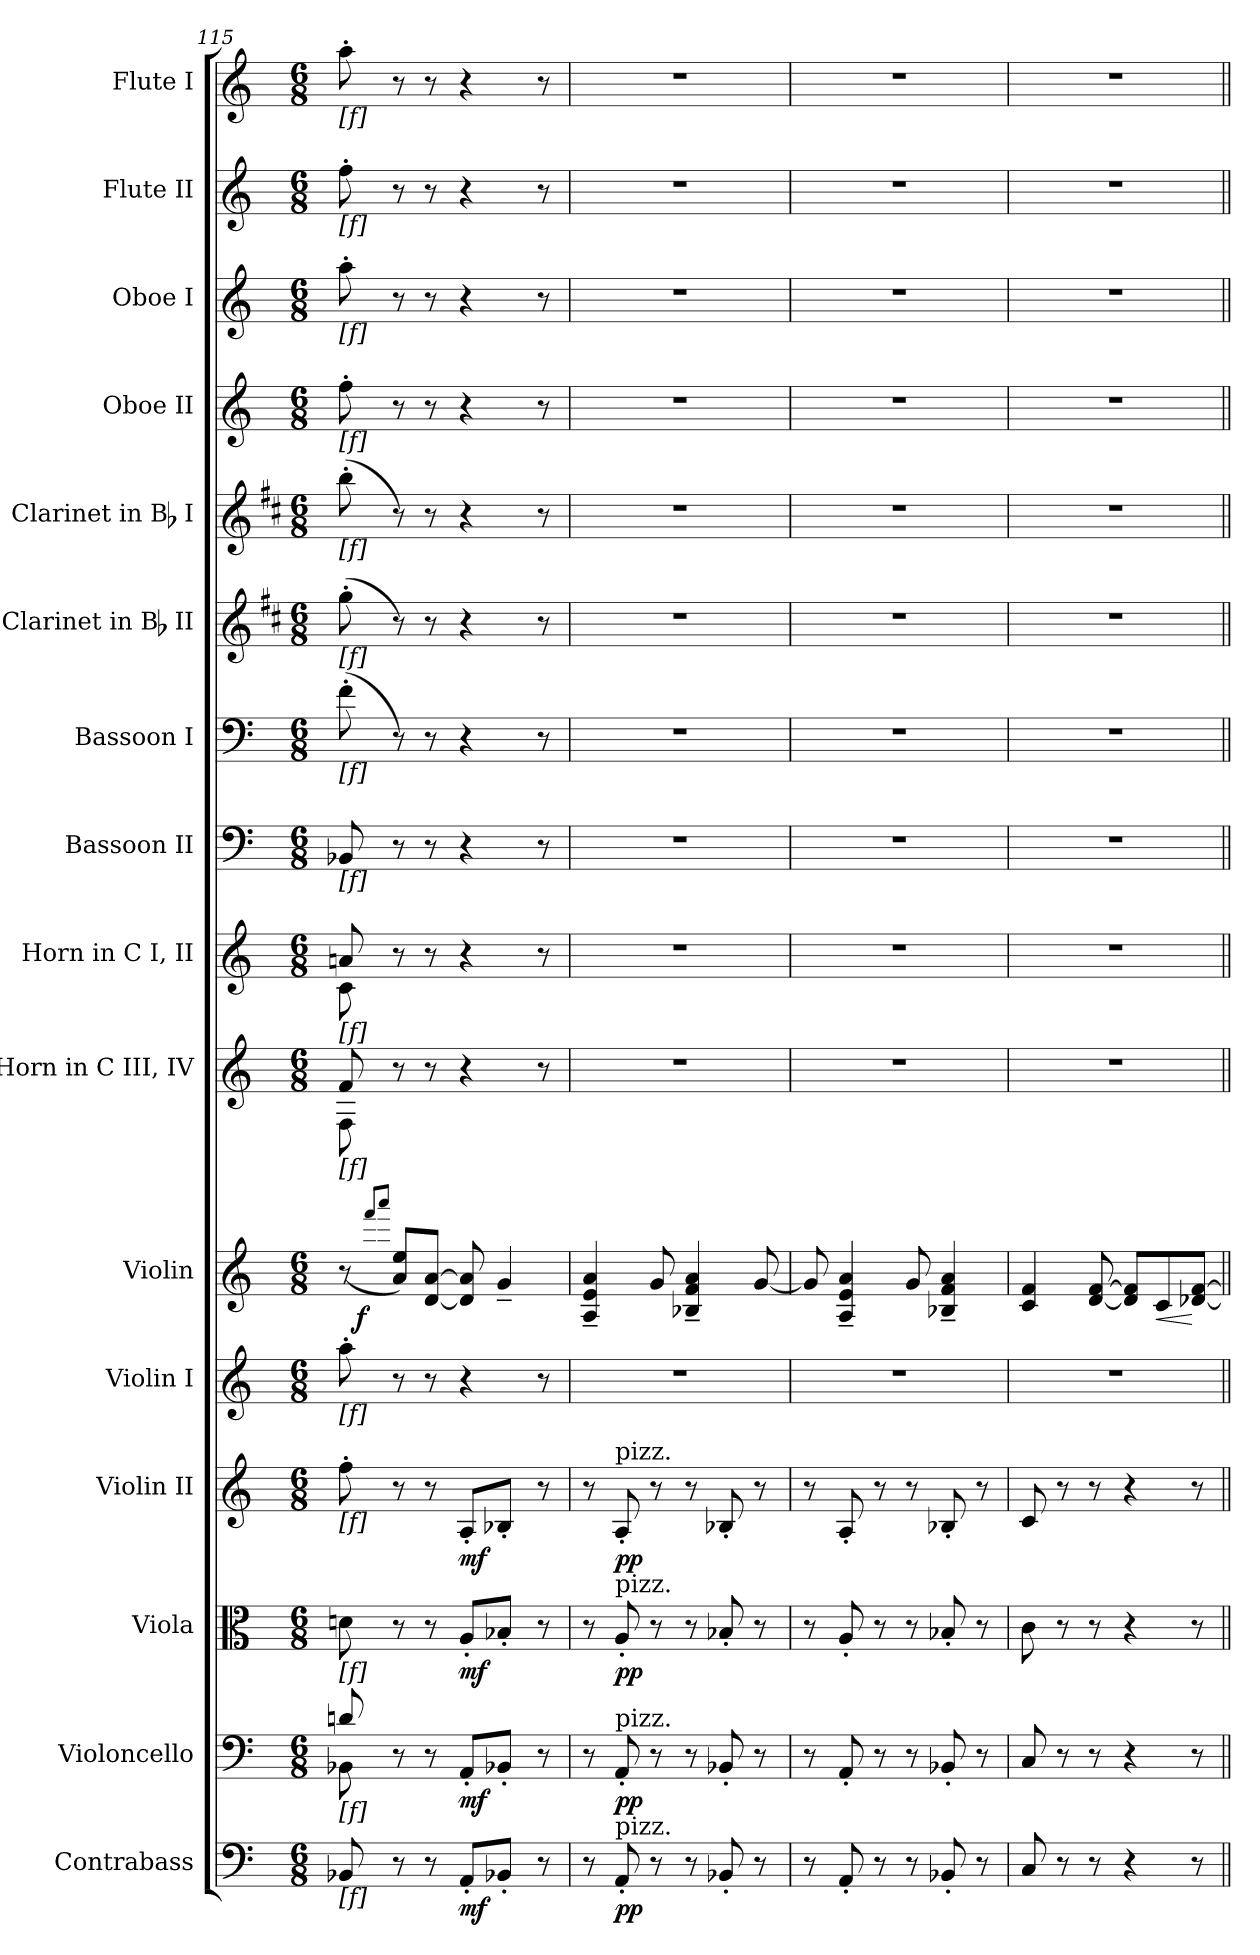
**kern	**dynam	**kern	**dynam	**kern	**dynam	**kern	**dynam	**kern	**kern	**dynam	**kern	**kern	**kern	**kern	**kern	**kern	**kern	**kern	**kern	**kern
*part16	*part16	*part15	*part15	*part14	*part14	*part13	*part13	*part12	*part11	*part11	*part10	*part9	*part8	*part7	*part6	*part5	*part4	*part3	*part2	*part1
*staff16	*staff16	*staff15	*staff15	*staff14	*staff14	*staff13	*staff13	*staff12	*staff11	*staff11	*staff10	*staff9	*staff8	*staff7	*staff6	*staff5	*staff4	*staff3	*staff2	*staff1
*I"Contrabass	*	*I"Violoncello	*	*I"Viola	*	*I"Violin II	*	*I"Violin I	*I"Violin	*	*I"Horn in C III, IV	*I"Horn in C I, II	*I"Bassoon II	*I"Bassoon I	*I"Clarinet in Bb II	*I"Clarinet in Bb I	*I"Oboe II	*I"Oboe I	*I"Flute II	*I"Flute I
*I'Cb.	*	*I'Vc.	*	*I'Vla.	*	*I'Vln. II	*	*I'Vln. I	*I'Vln.	*	*	*	*I'Bsn.	*I'Bsn.	*I'Cl.	*I'Cl.	*I'Ob.	*I'Ob.	*I'Fl.	*I'Fl.
!!LO:PB:g=z
*clefF4	*	*clefF4	*	*clefC3	*	*clefG2	*	*clefG2	*clefG2	*	*clefG2	*clefG2	*clefF4	*clefF4	*clefG2	*clefG2	*clefG2	*clefG2	*clefG2	*clefG2
*ITrd7c12	*	*	*	*	*	*	*	*	*	*	*ITrd7c12	*ITrd7c12	*	*	*ITrd1c2	*ITrd1c2	*	*	*	*
*k[]	*	*k[]	*	*k[]	*	*k[]	*	*k[]	*k[]	*	*k[]	*k[]	*k[]	*k[]	*k[]	*k[]	*k[]	*k[]	*k[]	*k[]
*C:	*	*C:	*	*C:	*	*C:	*	*C:	*C:	*	*C:	*C:	*C:	*C:	*C:	*C:	*C:	*C:	*C:	*C:
*M6/8	*	*M6/8	*	*M6/8	*	*M6/8	*	*M6/8	*M6/8	*	*M6/8	*M6/8	*M6/8	*M6/8	*M6/8	*M6/8	*M6/8	*M6/8	*M6/8	*M6/8
*MM108	*	*MM108	*	*MM108	*	*MM108	*	*MM108	*MM108	*	*MM108	*MM108	*MM108	*MM108	*MM108	*MM108	*MM108	*MM108	*MM108	*MM108
=115	=115	=115	=115	=115	=115	=115	=115	=115	=115	=115	=115	=115	=115	=115	=115	=115	=115	=115	=115	=115
*	*	*^	*	*	*	*	*	*	*^	*	*^	*^	*	*	*	*	*	*	*	*
!	!	!	!	!	!	!	!	!	!	!	!	!	!	!	!	!	!	!	!	!	!	!	!	!LO:TX:b:t=[f]
!	!	!	!	!	!	!	!	!	!	!	!	!	!	!	!	!	!	!	!	!	!	!	!LO:TX:b:t=[f]	!
!	!	!	!	!	!	!	!	!	!	!	!	!	!	!	!	!	!	!	!	!	!	!LO:TX:b:t=[f]	!	!
!	!	!	!	!	!	!	!	!	!	!	!	!	!	!	!	!	!	!	!	!	!LO:TX:b:t=[f]	!	!	!
!	!	!	!	!	!	!	!	!	!	!	!	!	!	!	!	!	!	!	!	!LO:TX:b:t=[f]	!	!	!	!
!	!	!	!	!	!	!	!	!	!	!	!	!	!	!	!	!	!	!	!LO:TX:b:t=[f]	!	!	!	!	!
!	!	!	!	!	!	!	!	!	!	!	!	!	!	!	!	!	!	!LO:TX:b:t=[f]	!	!	!	!	!	!
!	!	!	!	!	!	!	!	!	!	!	!	!	!	!	!	!	!LO:TX:b:t=[f]	!	!	!	!	!	!	!
!	!	!	!	!	!	!	!	!	!	!	!	!	!	!	!LO:TX:b:t=[f]	!	!	!	!	!	!	!	!	!
!	!	!	!	!	!	!	!	!	!	!	!	!	!LO:TX:b:t=[f]	!	!	!	!	!	!	!	!	!	!	!
!	!	!	!	!	!	!	!	!	!LO:TX:b:t=[f]	!	!	!	!	!	!	!	!	!	!	!	!	!	!	!
!	!	!	!	!	!	!	!LO:TX:b:t=[f]	!	!	!	!	!	!	!	!	!	!	!	!	!	!	!	!	!
!	!	!	!	!	!LO:TX:b:t=[f]	!	!	!	!	!	!	!	!	!	!	!	!	!	!	!	!	!	!	!
!	!	!LO:TX:b:t=[f]	!	!	!	!	!	!	!	!	!	!	!	!	!	!	!	!	!	!	!	!	!	!
!LO:TX:b:t=[f]	!	!	!	!	!	!	!	!	!	!	!	!	!	!	!	!	!	!	!	!	!	!	!	!
(8BBB-Xi/	.	(8dni/	8BB-Xi\	.	8dni\	.	8ff'i\	.	8aa'i\	(8r	32ryy	.	(8Fi/	(8FFi\	(8Ani/	(8Ci\	(8BB-Xi/	(8f'i\	(8ff'i\	(8aa'i\	8ff'i\	8aa'i\	8ff'i\	8aa'i\
.	.	.	.	.	.	.	.	.	.	.	2ryy	f	.	.	.	.	.	.	.	.	.	.	.	.
.	.	.	.	.	.	.	.	.	.	8qfffi/L	.	.	.	.	.	.	.	.	.	.	.	.	.	.
.	.	.	.	.	.	.	.	.	.	8qaaai/J	.	.	.	.	.	.	.	.	.	.	.	.	.	.
8r	.	8r	2ryy	.	8r	.	8r	.	8r	8ai/ 8eeiL)	.	.	8r	2ryy	8r	2ryy	8r	8r)	8r)	8r)	8r	8r	8r	8r
8r	.	8r	.	.	8r	.	8r	.	8r	[<8di/ [>8aiJ	.	.	8r	.	8r	.	8r	8r	8r	8r	8r	8r	8r	8r
8AAA'i/L	mf	8AA'i/L	.	mf	8A'i/L	mf	8A'i/L	mf	4r	8di/] 8ai]	.	.	4r	.	4r	.	4r	4r	4r	4r	4r	4r	4r	4r
8BBB-X'i/J	.	8BB-X'i/J	.	.	8B-X'i/J	.	8B-X'i/J	.	.	4g~i/	.	.	.	.	.	.	.	.	.	.	.	.	.	.
.	.	.	.	.	.	.	.	.	.	.	8..ryy	.	.	.	.	.	.	.	.	.	.	.	.	.
8r	.	8r	8ryy	.	8r	.	8r	.	8r	.	.	.	8r	8ryy	8r	8ryy	8r	8r	8r	8r	8r	8r	8r	8r
=116	=116	=116	=116	=116	=116	=116	=116	=116	=116	=116	=116	=116	=116	=116	=116	=116	=116	=116	=116	=116	=116	=116	=116	=116
!	!	!	!	!	!	!	!	!	!LO:N:vis=1	!	!	!	!LO:N:vis=1	!	!LO:N:vis=1	!	!LO:N:vis=1	!LO:N:vis=1	!LO:N:vis=1	!LO:N:vis=1	!LO:N:vis=1	!LO:N:vis=1	!LO:N:vis=1	!LO:N:vis=1
*	*	*	*	*	*	*	*	*	*	*v	*v	*	*	*	*v	*v	*	*	*	*	*	*	*	*
*	*	*v	*v	*	*	*	*	*	*	*	*	*v	*v	*	*	*	*	*	*	*	*	*
8r	.	8r	.	8r	.	8r	.	2.r	4Ai/~ 4ei~ 4ai~	.	2.r	2.r	2.r	2.r	2.r	2.r	2.r	2.r	2.r	2.r
!	!	!	!	!	!	!LO:TX:a:t=pizz.	!	!	!	!	!	!	!	!	!	!	!	!	!	!
!	!	!	!	!LO:TX:a:t=pizz.	!	!	!	!	!	!	!	!	!	!	!	!	!	!	!	!
!	!	!LO:TX:a:t=pizz.	!	!	!	!	!	!	!	!	!	!	!	!	!	!	!	!	!	!
!LO:TX:a:t=pizz.	!	!	!	!	!	!	!	!	!	!	!	!	!	!	!	!	!	!	!	!
8AAA'i/	pp	8AA'i/	pp	8A'i/	pp	8A'i/	pp	.	.	.	.	.	.	.	.	.	.	.	.	.
8r	.	8r	.	8r	.	8r	.	.	8gi/	.	.	.	.	.	.	.	.	.	.	.
8r	.	8r	.	8r	.	8r	.	.	4B-Xi/~ 4fi~ 4ai~	.	.	.	.	.	.	.	.	.	.	.
8BBB-X'i/	.	8BB-X'i/	.	8B-X'i/	.	8B-X'i/	.	.	.	.	.	.	.	.	.	.	.	.	.	.
8r	.	8r	.	8r	.	8r	.	.	[<8gi/	.	.	.	.	.	.	.	.	.	.	.
=117	=117	=117	=117	=117	=117	=117	=117	=117	=117	=117	=117	=117	=117	=117	=117	=117	=117	=117	=117	=117
!	!	!	!	!	!	!	!	!LO:N:vis=1	!	!	!LO:N:vis=1	!LO:N:vis=1	!LO:N:vis=1	!LO:N:vis=1	!LO:N:vis=1	!LO:N:vis=1	!LO:N:vis=1	!LO:N:vis=1	!LO:N:vis=1	!LO:N:vis=1
8r	.	8r	.	8r	.	8r	.	2.r	8gi/]	.	2.r	2.r	2.r	2.r	2.r	2.r	2.r	2.r	2.r	2.r
8AAA'i/	.	8AA'i/	.	8A'i/	.	8A'i/	.	.	4Ai/~ 4ei~ 4ai~	.	.	.	.	.	.	.	.	.	.	.
8r	.	8r	.	8r	.	8r	.	.	.	.	.	.	.	.	.	.	.	.	.	.
8r	.	8r	.	8r	.	8r	.	.	8gi/	.	.	.	.	.	.	.	.	.	.	.
8BBB-X'i/	.	8BB-X'i/	.	8B-X'i/	.	8B-X'i/	.	.	4B-Xi/~ 4fi~ 4ai~	.	.	.	.	.	.	.	.	.	.	.
8r	.	8r	.	8r	.	8r	.	.	.	.	.	.	.	.	.	.	.	.	.	.
=118	=118	=118	=118	=118	=118	=118	=118	=118	=118	=118	=118	=118	=118	=118	=118	=118	=118	=118	=118	=118
!	!	!	!	!	!	!	!	!LO:N:vis=1	!	!	!LO:N:vis=1	!LO:N:vis=1	!LO:N:vis=1	!LO:N:vis=1	!LO:N:vis=1	!LO:N:vis=1	!LO:N:vis=1	!LO:N:vis=1	!LO:N:vis=1	!LO:N:vis=1
8CCi/	.	8Ci/	.	8ci\	.	8ci/	.	2.r	4ci/ 4fi	.	2.r	2.r	2.r	2.r	2.r	2.r	2.r	2.r	2.r	2.r
8r	.	8r	.	8r	.	8r	.	.	.	.	.	.	.	.	.	.	.	.	.	.
8r	.	8r	.	8r	.	8r	.	.	[<8di/ [>8fi	.	.	.	.	.	.	.	.	.	.	.
4r	.	4r	.	4r	.	4r	.	.	8di/] 8fi]L	.	.	.	.	.	.	.	.	.	.	.
!	!	!	!	!	!	!	!	!	!	!LO:HP:b	!	!	!	!	!	!	!	!	!	!
.	.	.	.	.	.	.	.	.	8ci/	<	.	.	.	.	.	.	.	.	.	.
8r	.	8r	.	8r	.	8r	.	.	[<8d-Xi/ [>8fiJ	[	.	.	.	.	.	.	.	.	.	.
=||	=||	=||	=||	=||	=||	=||	=||	=||	=||	=||	=||	=||	=||	=||	=||	=||	=||	=||	=||	=||
*-	*-	*-	*-	*-	*-	*-	*-	*-	*-	*-	*-	*-	*-	*-	*-	*-	*-	*-	*-	*-
